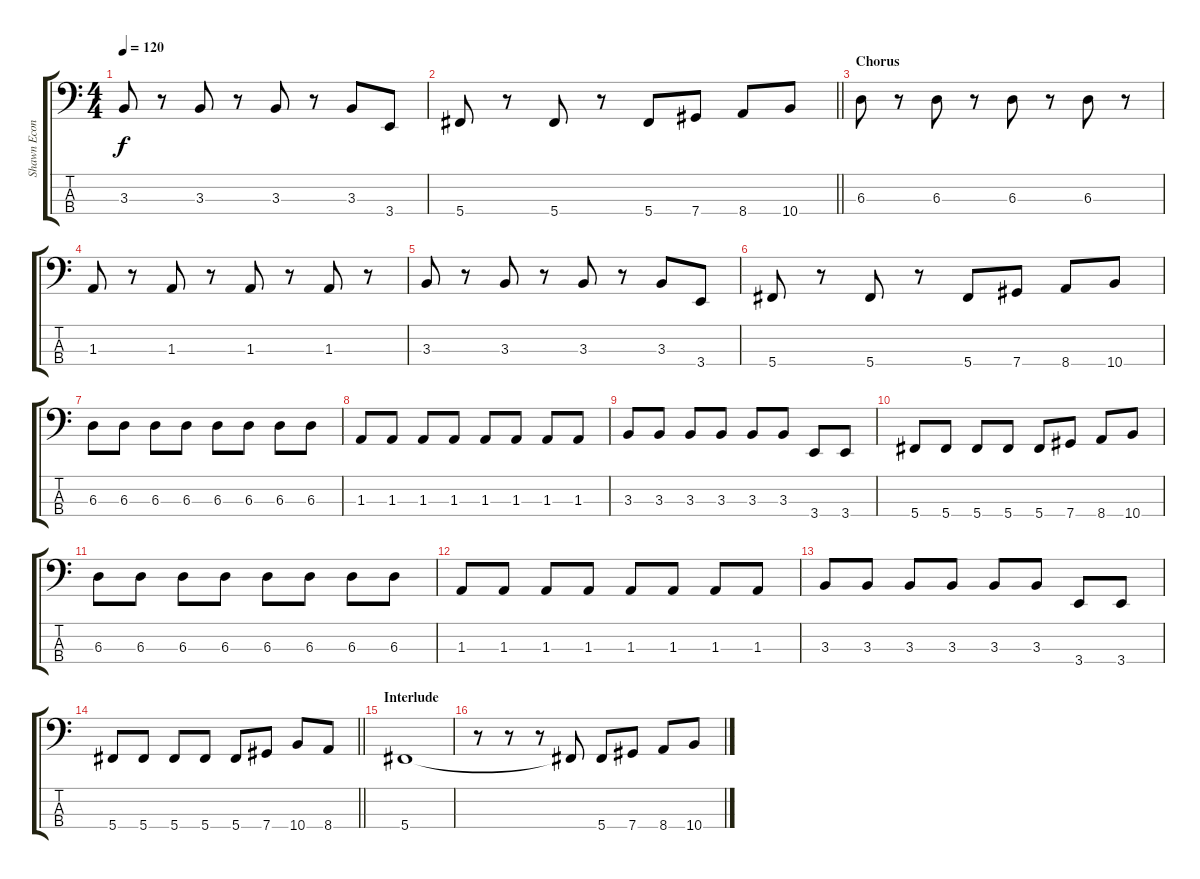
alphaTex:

\track ("Shawn Economaki" "Shawn Econ") {instrument electricbasspick}
\staff {score tabs}
\tuning (Gb2 Db2 Ab1 Db1) {hide}
\ts (4 4)
\tempo 120
\clef f4
\ks c
3.3.8{dy f} r.8 3.3.8 r.8 3.3.8 r.8 3.3.8 3.4.8 |
\barLineRight lightlight
5.4.8 r.8 5.4.8 r.8 5.4.8 7.4.8 8.4.8 10.4.8 |
\section ("" "Chorus")
6.3.8 r.8 6.3.8 r.8 6.3.8 r.8 6.3.8 r.8 |
1.3.8 r.8 1.3.8 r.8 1.3.8 r.8 1.3.8 r.8 |
3.3.8 r.8 3.3.8 r.8 3.3.8 r.8 3.3.8 3.4.8 |
5.4.8 r.8 5.4.8 r.8 5.4.8 7.4.8 8.4.8 10.4.8 |
6.3.8 6.3.8 6.3.8 6.3.8 6.3.8 6.3.8 6.3.8 6.3.8 |
1.3.8 1.3.8 1.3.8 1.3.8 1.3.8 1.3.8 1.3.8 1.3.8 |
3.3.8 3.3.8 3.3.8 3.3.8 3.3.8 3.3.8 3.4.8 3.4.8 |
5.4.8 5.4.8 5.4.8 5.4.8 5.4.8 7.4.8 8.4.8 10.4.8 |
6.3.8 6.3.8 6.3.8 6.3.8 6.3.8 6.3.8 6.3.8 6.3.8 |
1.3.8 1.3.8 1.3.8 1.3.8 1.3.8 1.3.8 1.3.8 1.3.8 |
3.3.8 3.3.8 3.3.8 3.3.8 3.3.8 3.3.8 3.4.8 3.4.8 |
\barLineRight lightlight
5.4.8 5.4.8 5.4.8 5.4.8 5.4.8 7.4.8 10.4.8 8.4.8 |
\section ("" "Interlude")
5.4.1 |
r.8 r.8 r.8 5.4{t}.8 5.4.8 7.4.8 8.4.8 10.4.8
